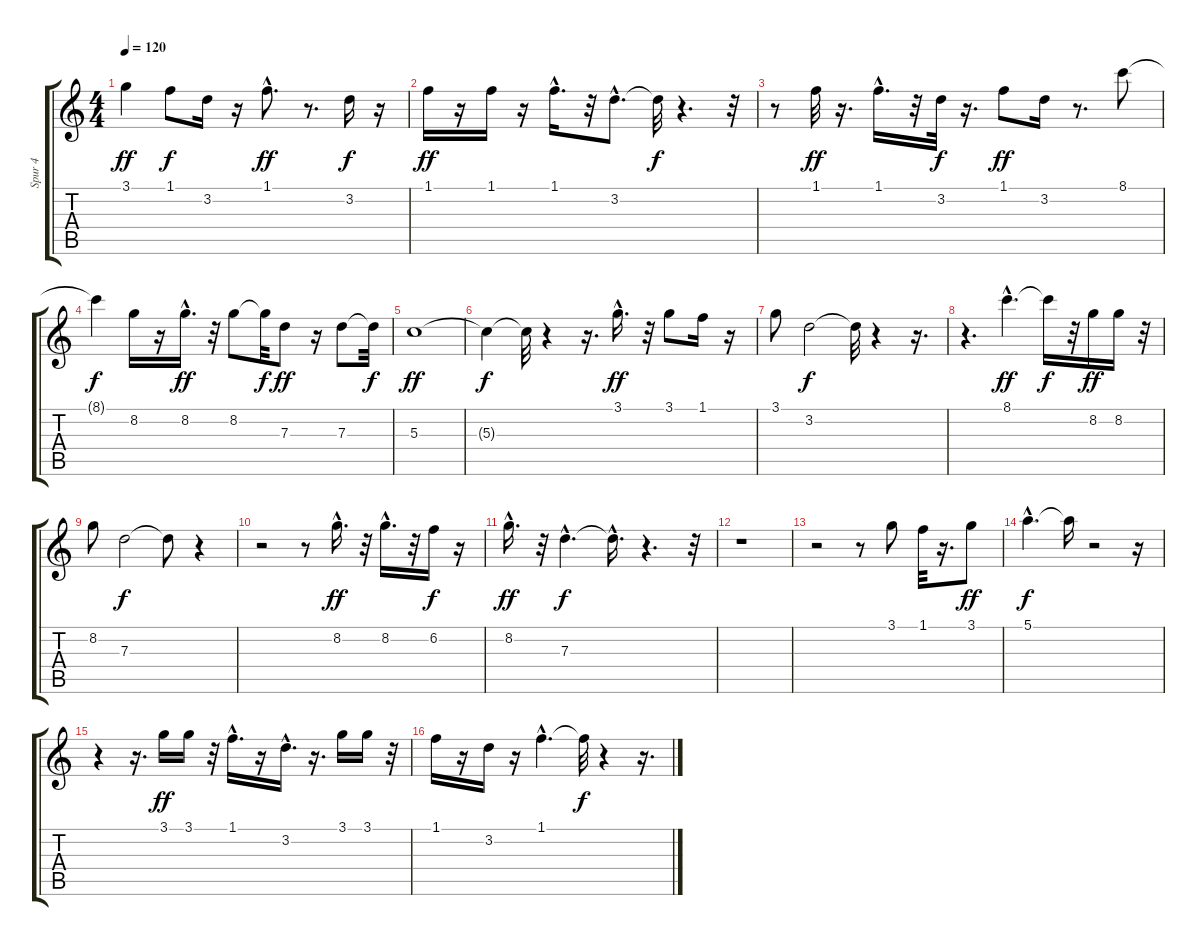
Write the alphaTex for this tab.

\track ("Spur 4" "Spur 4") {instrument synthbass2}
\staff {score tabs}
\tuning (E4 B3 G3 D3 A2 E2) {hide}
\ts (4 4)
\tempo 120
\clef g2
\ks c
3.1.4{dy ff} 1.1.8{dy f} 3.2.16 r.16 1.1{hac}.8{d dy ff} r.8{d} 3.2.16{dy f} r.16 |
1.1.16{dy ff} r.16 1.1.16 r.16 1.1{hac}.16{d} r.32 3.2{hac}.8{d} 3.2{t}.32{dy f} r.4{d} r.32 |
r.8 1.1.32{dy ff} r.16{d} 1.1{hac}.16{d} r.32 3.2.32{dy f} r.16{d} 1.1.8{dy ff} 3.2.16 r.8{d} 8.1.8 |
8.1{t}.4{dy f} 8.2.16 r.16 8.2{hac}.16{d dy ff} r.32 8.2.8 8.2{t}.32{dy f} 7.3.8{dy ff} r.16 7.3.8 7.3{t}.32{dy f} |
5.3.1{dy ff} |
5.3{t}.4{dy f} 5.3{t}.32 r.4 r.16{d} 3.1{hac}.16{d dy ff} r.32 3.1.8 1.1.16 r.16 |
3.1.8 3.2.2{dy f} 3.2{t}.32 r.4 r.16{d} |
r.4{d} 8.1{hac}.4{d dy ff} 8.1{t}.16{dy f} r.32 8.2.16{dy ff} 8.2.16 r.32 |
8.2.8 7.3.2{dy f} 7.3{t}.8 r.4 |
r.2 r.8 8.2{hac}.16{d dy ff} r.32 8.2{hac}.16{d} r.32 6.2.16{dy f} r.16 |
8.2{hac}.16{d dy ff} r.32 7.3{hac}.4{d dy f} 7.3{hac t}.16{d} r.4{d} r.32 |
r.1 |
r.2 r.8 3.1.8 1.1.32 r.16{d} 3.1.8{dy ff} |
5.1{hac}.4{d dy f} 5.1{t}.16 r.2 r.16 |
r.4 r.16{d} 3.1.16{dy ff} 3.1.16 r.32 1.1{hac}.16{d} r.16 3.2{hac}.16{d} r.16{d} 3.1.16 3.1.16 r.32 |
1.1.16 r.16 3.2.16 r.16 1.1{hac}.4{d} 1.1{t}.32{dy f} r.4 r.16{d}
